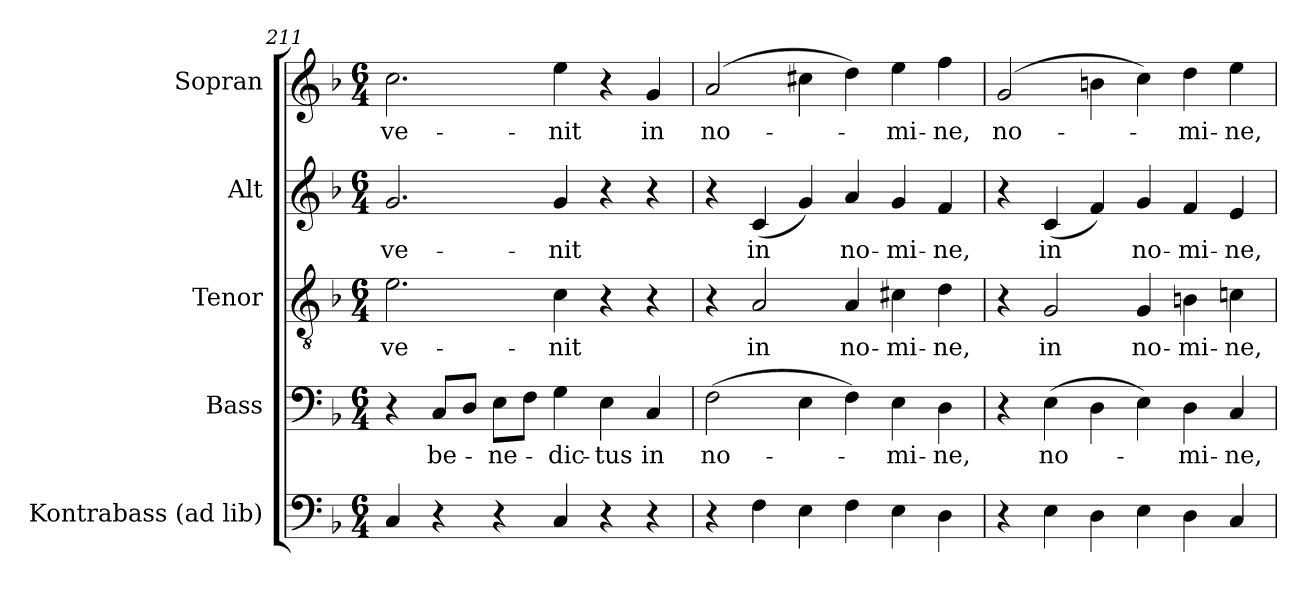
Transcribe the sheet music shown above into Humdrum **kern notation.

**kern	**kern	**text	**kern	**text	**kern	**text	**kern	**text
*part5	*part4	*part4	*part3	*part3	*part2	*part2	*part1	*part1
*staff5	*staff4	*staff4	*staff3	*staff3	*staff2	*staff2	*staff1	*staff1
*I"Kontrabass (ad lib)	*I"Bass	*	*I"Tenor	*	*I"Alt	*	*I"Sopran	*
*I'Kb.	*I'B.	*	*I'T.	*	*I'A.	*	*I'S.	*
!!LO:LB:g=z
*clefF4	*clefF4	*	*clefGv2	*	*clefG2	*	*clefG2	*
*ITrd7c12	*	*	*	*	*	*	*	*
*k[b-]	*k[b-]	*	*k[b-]	*	*k[b-]	*	*k[b-]	*
*F:	*F:	*	*F:	*	*F:	*	*F:	*
*M6/4	*M6/4	*	*M6/4	*	*M6/4	*	*M6/4	*
=211	=211	=211	=211	=211	=211	=211	=211	=211
!	!	!	!	!LO:LY:b	!	!LO:LY:b	!	!LO:LY:b
4CC/	4r	.	2.e\	ve-	2.g/	ve-	2.cc\	ve-
!	!	!LO:LY:b	!	!	!	!	!	!
4r	8C/L	be-	.	.	.	.	.	.
.	8D/J	.	.	.	.	.	.	.
!	!	!LO:LY:b	!	!	!	!	!	!
4r	8E\L	-ne-	.	.	.	.	.	.
.	8F\J	.	.	.	.	.	.	.
!	!	!LO:LY:b	!	!LO:LY:b	!	!LO:LY:b	!	!LO:LY:b
4CC/	4G\	-dic-	4c\	-nit	4g/	-nit	4ee\	-nit
!	!	!LO:LY:b	!	!	!	!	!	!
4r	4E\	-tus	4r	.	4r	.	4r	.
!	!	!LO:LY:b	!	!	!	!	!	!LO:LY:b
4r	4C/	in	4r	.	4r	.	4g/	in
=212	=212	=212	=212	=212	=212	=212	=212	=212
!	!	!LO:LY:b	!	!	!	!	!	!LO:LY:b
4r	(>2F\	no-	4r	.	4r	.	(2a/	no-
!	!	!	!	!LO:LY:b	!	!LO:LY:b	!	!
4FF\	.	.	2A/	in	(<4c/	in	.	.
4EE\	4E\	.	.	.	4g/)	.	4cc#X\	.
!	!	!	!	!LO:LY:b	!	!LO:LY:b	!	!
4FF\	4F\)	.	4A/	no-	4a/	no-	4dd\)	.
!	!	!LO:LY:b	!	!LO:LY:b	!	!LO:LY:b	!	!LO:LY:b
4EE\	4E\	-mi-	4c#X\	-mi-	4g/	-mi-	4ee\	-mi-
!	!	!LO:LY:b	!	!LO:LY:b	!	!LO:LY:b	!	!LO:LY:b
4DD\	4D\	-ne,	4d\	-ne,	4f/	-ne,	4ff\	-ne,
=213	=213	=213	=213	=213	=213	=213	=213	=213
!	!	!	!	!	!	!	!	!LO:LY:b
4r	4r	.	4r	.	4r	.	(2g/	no-
!	!	!LO:LY:b	!	!LO:LY:b	!	!LO:LY:b	!	!
4EE\	(>4E\	no-	2G/	in	(<4c/	in	.	.
4DD\	4D\	.	.	.	4f/)	.	4bn\	.
!	!	!	!	!LO:LY:b	!	!LO:LY:b	!	!
4EE\	4E\)	.	4G/	no-	4g/	no-	4cc\)	.
!	!	!LO:LY:b	!	!LO:LY:b	!	!LO:LY:b	!	!LO:LY:b
4DD\	4D\	-mi-	4Bn\	-mi-	4f/	-mi-	4dd\	-mi-
!	!	!LO:LY:b	!	!LO:LY:b	!	!LO:LY:b	!	!LO:LY:b
4CC/	4C/	-ne,	4cn\	-ne,	4e/	-ne,	4ee\	-ne,
=	=	=	=	=	=	=	=	=
*-	*-	*-	*-	*-	*-	*-	*-	*-
